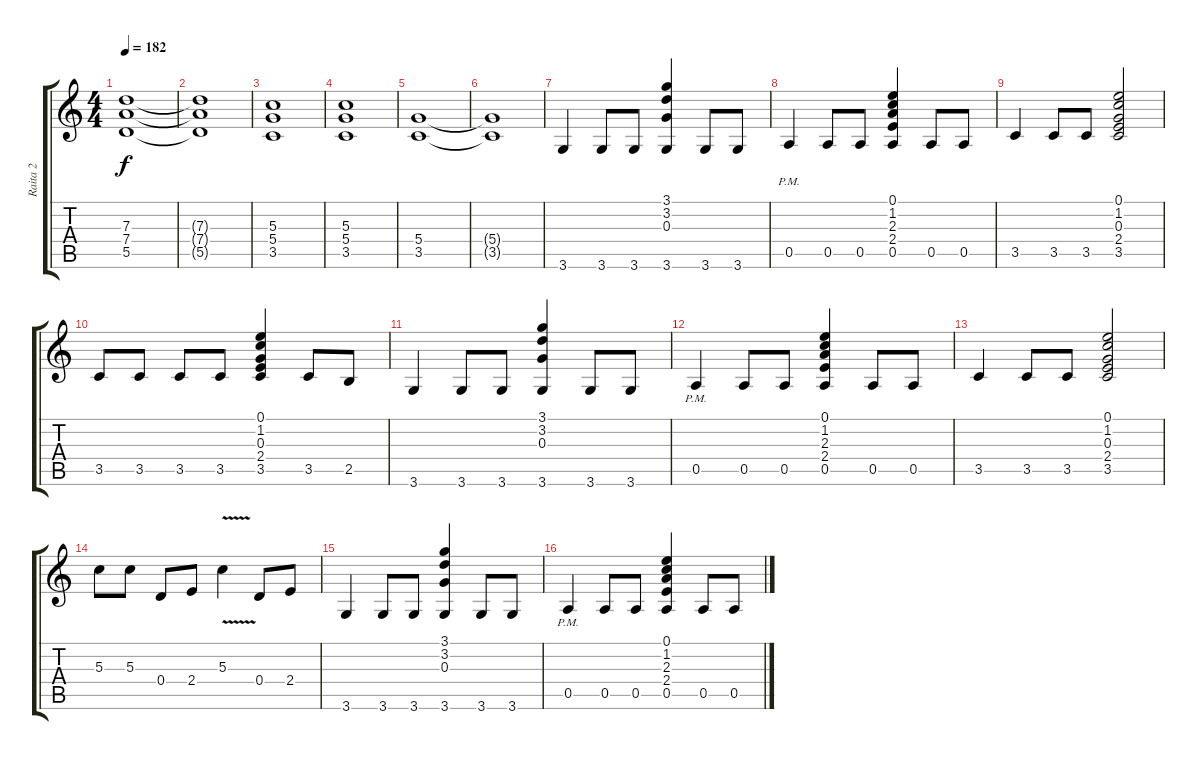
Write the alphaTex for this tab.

\track ("Raita 2" "Raita 2") {instrument distortionguitar}
\staff {score tabs}
\tuning (E4 B3 G3 D3 A2 E2) {hide}
\ts (4 4)
\tempo 182
\clef g2
\ks c
(7.3 7.4 5.5).1{dy f} |
(7.3{t} 7.4{t} 5.5{t}).1 |
(5.3 5.4 3.5).1 |
(5.3 5.4 3.5).1 |
(5.4 3.5).1 |
(5.4{t} 3.5{t}).1 |
3.6.4 3.6.8 3.6.8 (3.1 3.2 0.3 3.6).4 3.6.8 3.6.8 |
0.5{pm}.4 0.5.8 0.5.8 (0.1 1.2 2.3 2.4 0.5).4 0.5.8 0.5.8 |
3.5.4 3.5.8 3.5.8 (0.1 1.2 0.3 2.4 3.5).2 |
3.5.8 3.5.8 3.5.8 3.5.8 (0.1 1.2 0.3 2.4 3.5).4 3.5.8 2.5.8 |
3.6.4 3.6.8 3.6.8 (3.1 3.2 0.3 3.6).4 3.6.8 3.6.8 |
0.5{pm}.4 0.5.8 0.5.8 (0.1 1.2 2.3 2.4 0.5).4 0.5.8 0.5.8 |
3.5.4 3.5.8 3.5.8 (0.1 1.2 0.3 2.4 3.5).2 |
5.3.8 5.3.8 0.4.8 2.4.8 5.3{v}.4 0.4.8 2.4.8 |
3.6.4 3.6.8 3.6.8 (3.1 3.2 0.3 3.6).4 3.6.8 3.6.8 |
0.5{pm}.4 0.5.8 0.5.8 (0.1 1.2 2.3 2.4 0.5).4 0.5.8 0.5.8
